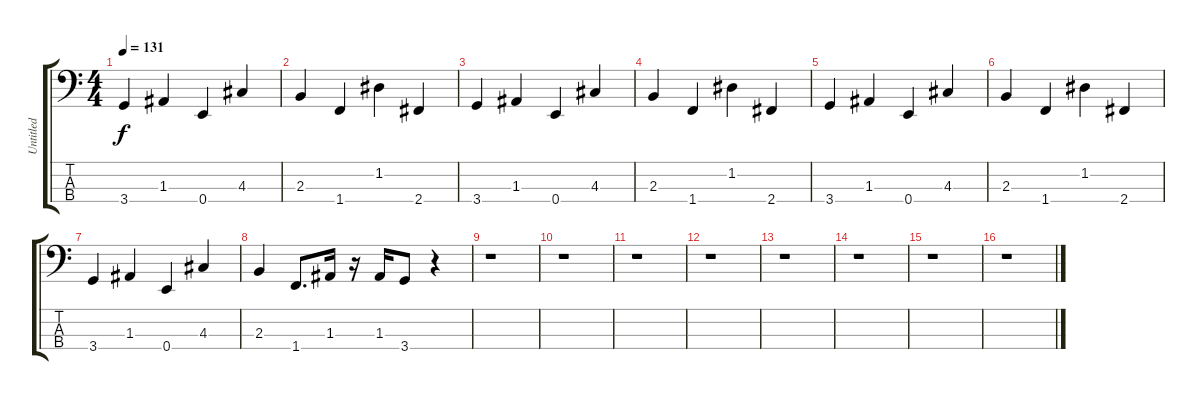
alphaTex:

\track ("Untitled" "Untitled") {instrument electricbassfinger}
\staff {score tabs}
\tuning (G2 D2 A1 E1) {hide}
\ts (4 4)
\tempo 131
\clef f4
\ks c
3.4.4{dy f instrument electricbassfinger} 1.3.4 0.4.4 4.3.4 |
2.3.4 1.4.4 1.2.4 2.4.4 |
3.4.4 1.3.4 0.4.4 4.3.4 |
2.3.4 1.4.4 1.2.4 2.4.4 |
3.4.4 1.3.4 0.4.4 4.3.4 |
2.3.4 1.4.4 1.2.4 2.4.4 |
3.4.4 1.3.4 0.4.4 4.3.4 |
2.3.4 1.4.8{d} 1.3.16 r.16 1.3.16 3.4.8 r.4 |
r.1 |
r.1 |
r.1 |
r.1 |
r.1 |
r.1 |
r.1 |
r.1
